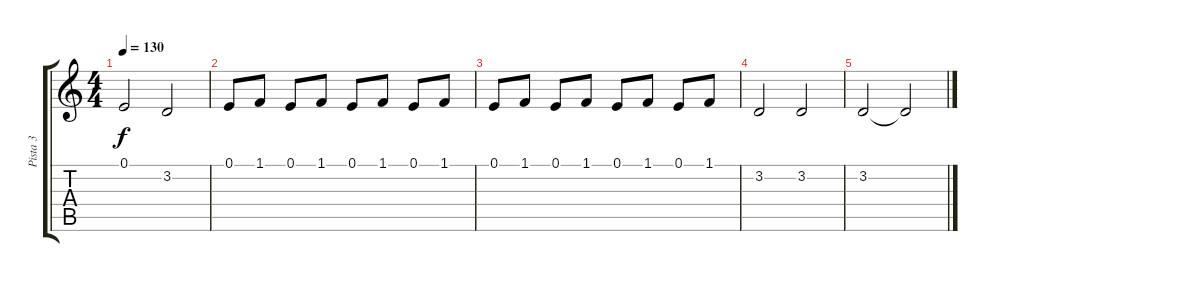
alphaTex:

\track ("Pista 3" "Pista 3") {instrument acousticgrandpiano}
\staff {score tabs}
\tuning (E4 B3 G3 D3 A2 E2) {hide}
\ts (4 4)
\tempo 130
\clef g2
\ks c
0.1.2{dy f} 3.2.2 |
0.1.8 1.1.8 0.1.8 1.1.8 0.1.8 1.1.8 0.1.8 1.1.8 |
0.1.8 1.1.8 0.1.8 1.1.8 0.1.8 1.1.8 0.1.8 1.1.8 |
3.2.2 3.2.2 |
3.2.2 3.2{t}.2
